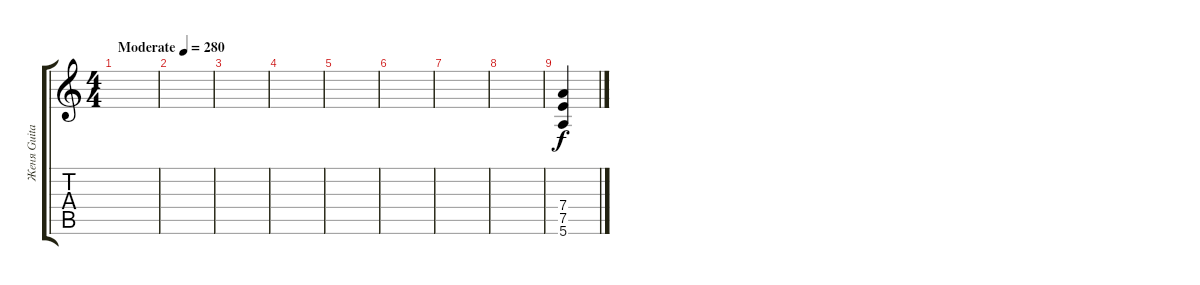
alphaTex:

\track ("Женя Guitar" "Женя Guita") {instrument overdrivenguitar}
\staff {score tabs}
\tuning (E4 B3 G3 D3 A2 E2) {hide}
\ts (4 4)
\tempo (280 "Moderate")
\clef g2
\ks c
|
|
|
|
|
|
|
|
(7.4 7.5 5.6).4
